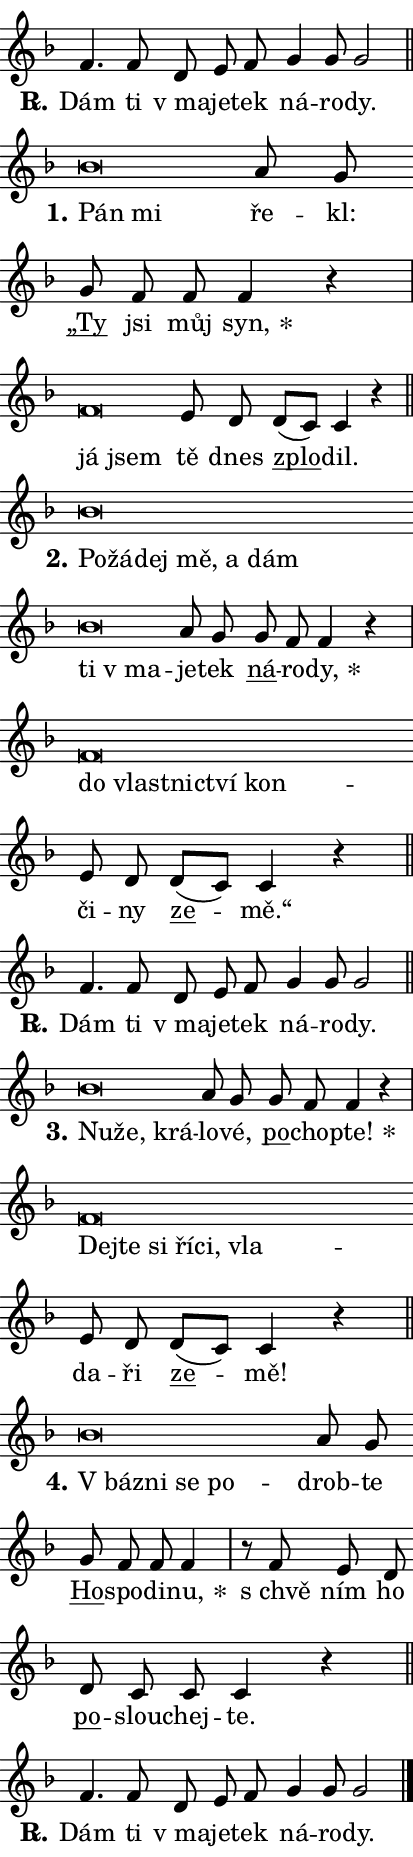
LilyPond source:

\version "2.22.1"
\header { tagline = "" }
\paper {
  indent = 0\cm
  top-margin = 0\cm
  right-margin = 0\cm
  bottom-margin = 0\cm
  left-margin = 0\cm
  paper-width = 7\cm
  page-breaking = #ly:one-page-breaking
  system-system-spacing.basic-distance = #11
  score-system-spacing.basic-distance = #11.3
  ragged-last = ##f
}


%% Author: Thomas Morley
%% https://lists.gnu.org/archive/html/lilypond-user/2020-05/msg00002.html
#(define (line-position grob)
"Returns position of @var[grob} in current system:
   @code{'start}, if at first time-step
   @code{'end}, if at last time-step
   @code{'middle} otherwise
"
  (let* ((col (ly:item-get-column grob))
         (ln (ly:grob-object col 'left-neighbor))
         (rn (ly:grob-object col 'right-neighbor))
         (col-to-check-left (if (ly:grob? ln) ln col))
         (col-to-check-right (if (ly:grob? rn) rn col))
         (break-dir-left
           (and
             (ly:grob-property col-to-check-left 'non-musical #f)
             (ly:item-break-dir col-to-check-left)))
         (break-dir-right
           (and
             (ly:grob-property col-to-check-right 'non-musical #f)
             (ly:item-break-dir col-to-check-right))))
        (cond ((eqv? 1 break-dir-left) 'start)
              ((eqv? -1 break-dir-right) 'end)
              (else 'middle))))

#(define (tranparent-at-line-position vctor)
  (lambda (grob)
  "Relying on @code{line-position} select the relevant enry from @var{vctor}.
Used to determine transparency,"
    (case (line-position grob)
      ((end) (not (vector-ref vctor 0)))
      ((middle) (not (vector-ref vctor 1)))
      ((start) (not (vector-ref vctor 2))))))

noteHeadBreakVisibility =
#(define-music-function (break-visibility)(vector?)
"Makes @code{NoteHead}s transparent relying on @var{break-visibility}"
#{
  \override NoteHead.transparent =
    #(tranparent-at-line-position break-visibility)
#})

#(define delete-ledgers-for-transparent-note-heads
  (lambda (grob)
    "Reads whether a @code{NoteHead} is transparent.
If so this @code{NoteHead} is removed from @code{'note-heads} from
@var{grob}, which is supposed to be @code{LedgerLineSpanner}.
As a result ledgers are not printed for this @code{NoteHead}"
    (let* ((nhds-array (ly:grob-object grob 'note-heads))
           (nhds-list
             (if (ly:grob-array? nhds-array)
                 (ly:grob-array->list nhds-array)
                 '()))
           ;; Relies on the transparent-property being done before
           ;; Staff.LedgerLineSpanner.after-line-breaking is executed.
           ;; This is fragile ...
           (to-keep
             (remove
               (lambda (nhd)
                 (ly:grob-property nhd 'transparent #f))
               nhds-list)))
      ;; TODO find a better method to iterate over grob-arrays, similiar
      ;; to filter/remove etc for lists
      ;; For now rebuilt from scratch
      (set! (ly:grob-object grob 'note-heads)  '())
      (for-each
        (lambda (nhd)
          (ly:pointer-group-interface::add-grob grob 'note-heads nhd))
        to-keep))))

hideNotes = {
  \noteHeadBreakVisibility #begin-of-line-visible
}
unHideNotes = {
  \noteHeadBreakVisibility #all-visible
}

% work-around for resetting accidentals
% https://lilypond.org/doc/v2.23/Documentation/notation/displaying-rhythms#unmetered-music
cadenzaMeasure = {
  \cadenzaOff
  \partial 1024 s1024
  \cadenzaOn
}

#(define-markup-command (accent layout props text) (markup?)
  "Underline accented syllable"
  (interpret-markup layout props
    #{\markup \override #'(offset . 4.3) \underline { #text }#}))

responsum = \markup \concat {
  "R" \hspace #-1.05 \path #0.1 #'((moveto 0 0.07) (lineto 0.9 0.8)) \hspace #0.05 "."
}

\layout {
    \context {
        \Staff
        \remove "Time_signature_engraver"
        \override LedgerLineSpanner.after-line-breaking = #delete-ledgers-for-transparent-note-heads
    }
    \context {
        \Voice {
            \override NoteHead.output-attributes = #'((class . "notehead"))
            \override Hairpin.height = #0.55
        }
    }
    \context {
        \Lyrics {
            \override StanzaNumber.output-attributes = #'((class . "stanzanumber"))
            \override LyricSpace.minimum-distance = #0.9
            \override LyricText.font-name = #"TeX Gyre Schola"
            \override LyricText.font-size = 1
            \override StanzaNumber.font-name = #"TeX Gyre Schola Bold"
            \override StanzaNumber.font-size = 1
        }
    }
}

% magnetic-lyrics.ily
%
%   written by
%     Jean Abou Samra <jean@abou-samra.fr>
%     Werner Lemberg <wl@gnu.org>
%
%   adapted by
%     Jiri Hon <jiri.hon@gmail.com>
%
% Version 2022-Apr-15

% https://www.mail-archive.com/lilypond-user@gnu.org/msg149350.html

#(define (Left_hyphen_pointer_engraver context)
   "Collect syllable-hyphen-syllable occurrences in lyrics and store
them in properties.  This engraver only looks to the left.  For
example, if the lyrics input is @code{foo -- bar}, it does the
following.

@itemize @bullet
@item
Set the @code{text} property of the @code{LyricHyphen} grob between
@q{foo} and @q{bar} to @code{foo}.

@item
Set the @code{left-hyphen} property of the @code{LyricText} grob with
text @q{foo} to the @code{LyricHyphen} grob between @q{foo} and
@q{bar}.
@end itemize

Use this auxiliary engraver in combination with the
@code{lyric-@/text::@/apply-@/magnetic-@/offset!} hook."
   (let ((hyphen #f)
         (text #f))
     (make-engraver
      (acknowledgers
       ((lyric-syllable-interface engraver grob source-engraver)
        (set! text grob)))
      (end-acknowledgers
       ((lyric-hyphen-interface engraver grob source-engraver)
        ;(when (not (grob::has-interface grob 'lyric-space-interface))
          (set! hyphen grob)));)
      ((stop-translation-timestep engraver)
       (when (and text hyphen)
         (ly:grob-set-object! text 'left-hyphen hyphen))
       (set! text #f)
       (set! hyphen #f)))))

#(define (lyric-text::apply-magnetic-offset! grob)
   "If the space between two syllables is less than the value in
property @code{LyricText@/.details@/.squash-threshold}, move the right
syllable to the left so that it gets concatenated with the left
syllable.

Use this function as a hook for
@code{LyricText@/.after-@/line-@/breaking} if the
@code{Left_@/hyphen_@/pointer_@/engraver} is active."
   (let ((hyphen (ly:grob-object grob 'left-hyphen #f)))
     (when hyphen
       (let ((left-text (ly:spanner-bound hyphen LEFT)))
         (when (grob::has-interface left-text 'lyric-syllable-interface)
           (let* ((common (ly:grob-common-refpoint grob left-text X))
                  (this-x-ext (ly:grob-extent grob common X))
                  (left-x-ext
                   (begin
                     ;; Trigger magnetism for left-text.
                     (ly:grob-property left-text 'after-line-breaking)
                     (ly:grob-extent left-text common X)))
                  ;; `delta` is the gap width between two syllables.
                  (delta (- (interval-start this-x-ext)
                            (interval-end left-x-ext)))
                  (details (ly:grob-property grob 'details))
                  (threshold (assoc-get 'squash-threshold details 0.2)))
             (when (< delta threshold)
               (let* (;; We have to manipulate the input text so that
                      ;; ligatures crossing syllable boundaries are not
                      ;; disabled.  For languages based on the Latin
                      ;; script this is essentially a beautification.
                      ;; However, for non-Western scripts it can be a
                      ;; necessity.
                      (lt (ly:grob-property left-text 'text))
                      (rt (ly:grob-property grob 'text))
                      (is-space (grob::has-interface hyphen 'lyric-space-interface))
                      (space (if is-space " " ""))
                      (space-markup (grob-interpret-markup grob " "))
                      (space-size (interval-length (ly:stencil-extent space-markup X)))
                      (extra-delta (if is-space space-size 0))
                      ;; Append new syllable.
                      (ltrt-space (if (and (string? lt) (string? rt))
                                (string-append lt space rt)
                                (make-concat-markup (list lt space rt))))
                      ;; Right-align `ltrt` to the right side.
                      (ltrt-space-markup (grob-interpret-markup
                               grob
                               (make-translate-markup
                                (cons (interval-length this-x-ext) 0)
                                (make-right-align-markup ltrt-space)))))
                 (begin
                   ;; Don't print `left-text`.
                   (ly:grob-set-property! left-text 'stencil #f)
                   ;; Set text and stencil (which holds all collected
                   ;; syllables so far) and shift it to the left.
                   (ly:grob-set-property! grob 'text ltrt-space)
                   (ly:grob-set-property! grob 'stencil ltrt-space-markup)
                   (ly:grob-translate-axis! grob (- (- delta extra-delta)) X))))))))))


#(define (lyric-hyphen::displace-bounds-first grob)
   ;; Make very sure this callback isn't triggered too early.
   (let ((left (ly:spanner-bound grob LEFT))
         (right (ly:spanner-bound grob RIGHT)))
     (ly:grob-property left 'after-line-breaking)
     (ly:grob-property right 'after-line-breaking)
     (ly:lyric-hyphen::print grob)))

squashThreshold = #0.4

\layout {
  \context {
    \Lyrics
    \consists #Left_hyphen_pointer_engraver
    \override LyricText.after-line-breaking =
      #lyric-text::apply-magnetic-offset!
    \override LyricHyphen.stencil = #lyric-hyphen::displace-bounds-first
    \override LyricText.details.squash-threshold = \squashThreshold
    \override LyricHyphen.minimum-distance = 0
    \override LyricHyphen.minimum-length = \squashThreshold
  }
}

squash = \override LyricText.details.squash-threshold = 9999
unSquash = \override LyricText.details.squash-threshold = \squashThreshold

left = \override LyricText.self-alignment-X = #LEFT
unLeft = \revert LyricText.self-alignment-X

starOffset = #(lambda (grob) 
                (let ((x_offset (ly:self-alignment-interface::aligned-on-x-parent grob)))
                  (if (= x_offset 0) 0 (+ x_offset 1.2))))

star = #(define-music-function (syllable)(string?)
"Append star separator at the end of a syllable"
#{
  \once \override LyricText.X-offset = #starOffset
  \lyricmode { \markup {
    #syllable
    \override #'((font-name . "TeX Gyre Schola Bold")) \hspace #0.2 \lower #0.65 \larger "*"
  } }
#})

starAccent = #(define-music-function (syllable)(string?)
"Append star separator at the end of a syllable and make accent"
#{
  \once \override LyricText.X-offset = #starOffset
  \lyricmode { \markup {
    \accent #syllable
    \override #'((font-name . "TeX Gyre Schola Bold")) \hspace #0.2 \lower #0.65 \larger "*"
  } }
#})

breath = #(define-music-function (syllable)(string?)
"Append breathing indicator at the end of a syllable"
#{
  \lyricmode { \markup { #syllable "+" } }
#})

optionalBreath = #(define-music-function (syllable)(string?)
"Append optional breathing indicator at the end of a syllable"
#{
  \lyricmode { \markup { #syllable "(+)" } }
#})


\score {
    <<
        \new Voice = "melody" { \cadenzaOn \key f \major \relative { f'4. f8 d e f g4 g8 g2 \cadenzaMeasure \bar "||" \break } }
        \new Lyrics \lyricsto "melody" { \lyricmode { \set stanza = \responsum
Dám ti "v ma" -- je -- tek ná -- ro -- dy. } }
    >>
    \layout {}
}

\score {
    <<
        \new Voice = "melody" { \cadenzaOn \key f \major \relative { bes'\breve*1/16 \hideNotes \breve*1/16 \bar "" \unHideNotes a8 g \bar "" g f f f4 r \cadenzaMeasure \bar "|" f\breve*1/16 \hideNotes \breve*1/16 \bar "" \unHideNotes e8 d \bar "" d[( c)] c4 r \cadenzaMeasure \bar "||" \break } }
        \new Lyrics \lyricsto "melody" { \lyricmode { \set stanza = "1."
\left Pán \squash mi \unLeft \unSquash ře -- kl: \markup \accent „Ty jsi můj \star syn, \left já \squash jsem \unLeft \unSquash tě dnes \markup \accent zplo -- dil. } }
    >>
    \layout {}
}

\score {
    <<
        \new Voice = "melody" { \cadenzaOn \key f \major \relative { bes'\breve*1/16 \hideNotes \breve*1/16 \bar "" \breve*1/16 \bar "" \breve*1/16 \bar "" \breve*1/16 \bar "" \breve*1/16 \bar "" \breve*1/16 \breve*1/16 \bar "" \unHideNotes a8 g \bar "" g f f4 r \cadenzaMeasure \bar "|" f\breve*1/16 \hideNotes \breve*1/16 \bar "" \breve*1/16 \bar "" \breve*1/16 \breve*1/16 \bar "" \unHideNotes e8 d \bar "" d[( c)] c4 r \cadenzaMeasure \bar "||" \break } }
        \new Lyrics \lyricsto "melody" { \lyricmode { \set stanza = "2."
\left Po -- \squash žá -- dej mě, a dám ti "v ma" -- \unLeft \unSquash je -- tek \markup \accent ná -- ro -- \star dy, \left do \squash vlast -- nic -- tví kon -- \unLeft \unSquash či -- ny \markup \accent ze -- mě.“ } }
    >>
    \layout {}
}

\score {
    <<
        \new Voice = "melody" { \cadenzaOn \key f \major \relative { f'4. f8 d e f g4 g8 g2 \cadenzaMeasure \bar "||" \break } }
        \new Lyrics \lyricsto "melody" { \lyricmode { \set stanza = \responsum
Dám ti "v ma" -- je -- tek ná -- ro -- dy. } }
    >>
    \layout {}
}

\score {
    <<
        \new Voice = "melody" { \cadenzaOn \key f \major \relative { bes'\breve*1/16 \hideNotes \breve*1/16 \breve*1/16 \bar "" \unHideNotes a8 g \bar "" g f f4 r \cadenzaMeasure \bar "|" f\breve*1/16 \hideNotes \breve*1/16 \bar "" \breve*1/16 \bar "" \breve*1/16 \bar "" \breve*1/16 \breve*1/16 \bar "" \unHideNotes e8 d \bar "" d[( c)] c4 r \cadenzaMeasure \bar "||" \break } }
        \new Lyrics \lyricsto "melody" { \lyricmode { \set stanza = "3."
\left Nu -- \squash že, krá -- \unLeft \unSquash lo -- vé, \markup \accent po -- cho -- \star pte! \left Dej -- \squash te si ří -- ci, vla -- \unLeft \unSquash da -- ři \markup \accent ze -- mě! } }
    >>
    \layout {}
}

\score {
    <<
        \new Voice = "melody" { \cadenzaOn \key f \major \relative { bes'\breve*1/16 \hideNotes \breve*1/16 \bar "" \breve*1/16 \breve*1/16 \bar "" \unHideNotes a8 g \bar "" g f f f4 \cadenzaMeasure \bar "|" r8 f e8 d \bar "" d c c c4 r \cadenzaMeasure \bar "||" \break } }
        \new Lyrics \lyricsto "melody" { \lyricmode { \set stanza = "4."
\left "V báz" -- \squash ni se po -- \unLeft \unSquash drob -- te \markup \accent Ho -- spo -- di -- \star nu, "s chvě" ním ho \markup \accent po -- slou -- chej -- te. } }
    >>
    \layout {}
}

\score {
    <<
        \new Voice = "melody" { \cadenzaOn \key f \major \relative { f'4. f8 d e f g4 g8 g2 \cadenzaMeasure \bar "||" \break } \bar "|." }
        \new Lyrics \lyricsto "melody" { \lyricmode { \set stanza = \responsum
Dám ti "v ma" -- je -- tek ná -- ro -- dy. } }
    >>
    \layout {}
}
